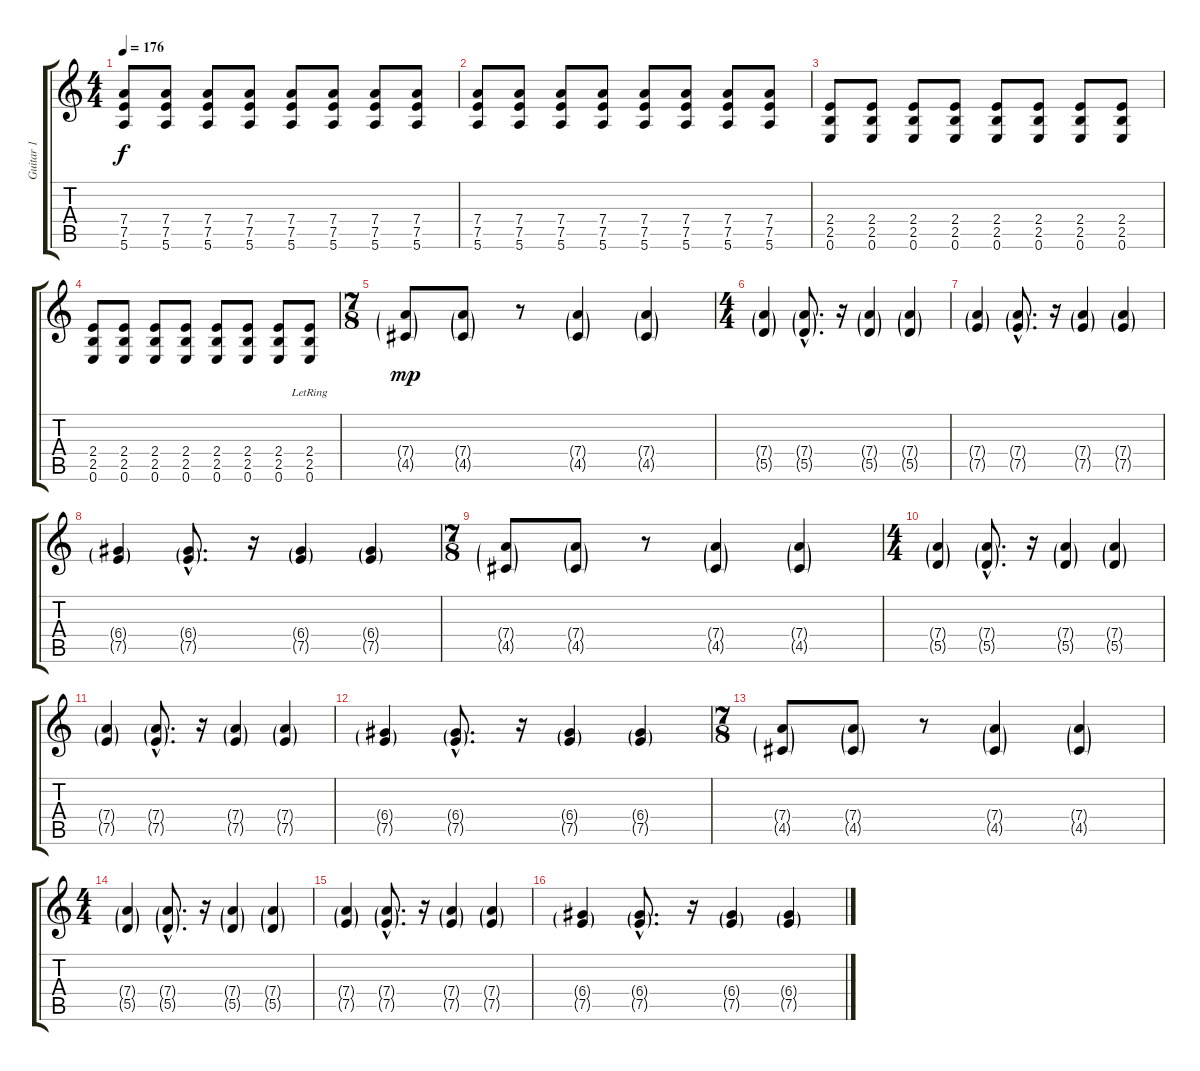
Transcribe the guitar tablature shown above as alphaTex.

\track ("Guitar 1" "Guitar 1") {instrument distortionguitar}
\staff {score tabs}
\tuning (E4 B3 G3 D3 A2 E2) {hide}
\ts (4 4)
\tempo 176
\clef g2
\ks c
(7.4 7.5 5.6).8{dy f} (7.4 7.5 5.6).8 (7.4 7.5 5.6).8 (7.4 7.5 5.6).8 (7.4 7.5 5.6).8 (7.4 7.5 5.6).8 (7.4 7.5 5.6).8 (7.4 7.5 5.6).8 |
(7.4 7.5 5.6).8 (7.4 7.5 5.6).8 (7.4 7.5 5.6).8 (7.4 7.5 5.6).8 (7.4 7.5 5.6).8 (7.4 7.5 5.6).8 (7.4 7.5 5.6).8 (7.4 7.5 5.6).8 |
(2.4 2.5 0.6).8 (2.4 2.5 0.6).8 (2.4 2.5 0.6).8 (2.4 2.5 0.6).8 (2.4 2.5 0.6).8 (2.4 2.5 0.6).8 (2.4 2.5 0.6).8 (2.4 2.5 0.6).8 |
(2.4 2.5 0.6).8 (2.4 2.5 0.6).8 (2.4 2.5 0.6).8 (2.4 2.5 0.6).8 (2.4 2.5 0.6).8 (2.4 2.5 0.6).8 (2.4 2.5 0.6).8 (2.4{lr} 2.5 0.6).8 |
\ts (7 8)
(7.4{g} 4.5{g}).8{dy mp volume 16} (7.4{g} 4.5{g}).8 r.8 (7.4{g} 4.5{g}).4 (7.4{g} 4.5{g}).4 |
\ts (4 4)
(7.4{g} 5.5{g}).4 (7.4{g hac} 5.5{g hac}).8{d} r.16 (7.4{g} 5.5{g}).4 (7.4{g} 5.5{g}).4 |
(7.4{g} 7.5{g}).4 (7.4{g hac} 7.5{g hac}).8{d} r.16 (7.4{g} 7.5{g}).4 (7.4{g} 7.5{g}).4 |
(6.4{g} 7.5{g}).4 (6.4{g hac} 7.5{g hac}).8{d} r.16 (6.4{g} 7.5{g}).4 (6.4{g} 7.5{g}).4 |
\ts (7 8)
(7.4{g} 4.5{g}).8{volume 16} (7.4{g} 4.5{g}).8 r.8 (7.4{g} 4.5{g}).4 (7.4{g} 4.5{g}).4 |
\ts (4 4)
(7.4{g} 5.5{g}).4 (7.4{g hac} 5.5{g hac}).8{d} r.16 (7.4{g} 5.5{g}).4 (7.4{g} 5.5{g}).4 |
(7.4{g} 7.5{g}).4 (7.4{g hac} 7.5{g hac}).8{d} r.16 (7.4{g} 7.5{g}).4 (7.4{g} 7.5{g}).4 |
(6.4{g} 7.5{g}).4 (6.4{g hac} 7.5{g hac}).8{d} r.16 (6.4{g} 7.5{g}).4 (6.4{g} 7.5{g}).4 |
\ts (7 8)
(7.4{g} 4.5{g}).8{volume 16} (7.4{g} 4.5{g}).8 r.8 (7.4{g} 4.5{g}).4 (7.4{g} 4.5{g}).4 |
\ts (4 4)
(7.4{g} 5.5{g}).4 (7.4{g hac} 5.5{g hac}).8{d} r.16 (7.4{g} 5.5{g}).4 (7.4{g} 5.5{g}).4 |
(7.4{g} 7.5{g}).4 (7.4{g hac} 7.5{g hac}).8{d} r.16 (7.4{g} 7.5{g}).4 (7.4{g} 7.5{g}).4 |
(6.4{g} 7.5{g}).4 (6.4{g hac} 7.5{g hac}).8{d} r.16 (6.4{g} 7.5{g}).4 (6.4{g} 7.5{g}).4
